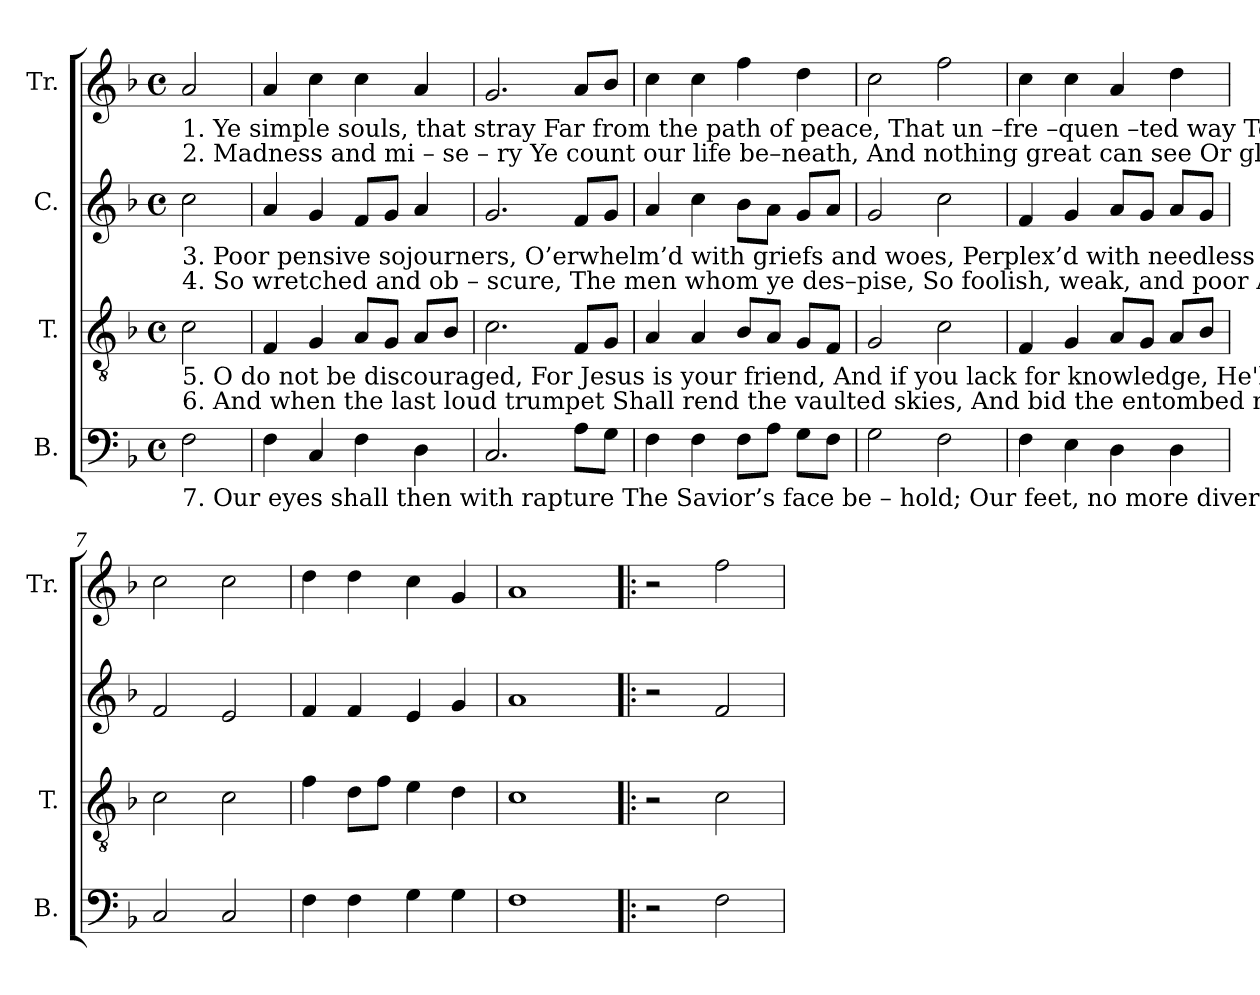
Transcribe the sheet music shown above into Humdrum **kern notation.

**kern	**kern	**kern	**kern
*part4	*part3	*part2	*part1
*staff4	*staff3	*staff2	*staff1
*I"B.	*I"T.	*I"C.	*I"Tr.
*I'B.	*I'T.	*	*I'Tr.
*clefF4	*clefGv2	*clefG2	*clefG2
*k[b-]	*k[b-]	*k[b-]	*k[b-]
*M4/4	*M4/4	*M4/4	*M4/4
*met(c)	*met(c)	*met(c)	*met(c)
*MM120	*MM120	*MM120	*MM120
=1	=1	=1	=1
!	!	!	!LO:TX:b:t=1. Ye   simple  souls,  that   stray   Far    from the path of peace, That  un –fre –quen –ted    way  To  life  and   hap–pi–ness&colon;        How long will ye your  folly love, And
!	!	!	!LO:TX:b:t=2. Madness  and  mi – se  –  ry      Ye  count  our  life  be–neath,  And  nothing  great  can    see   Or  glorious  in our death&colon;         As  born  to  suffer and to grieve  Be–
!	!	!LO:TX:b:t=3. Poor pensive sojourners,  O’erwhelm’d with  griefs  and  woes,  Perplex’d with needless fears,  And pleasure’s mortal foes;    More irksome than a gaping tomb  Our	!
!	!	!LO:TX:b:t=4. So wretched  and  ob  – scure,   The  men  whom  ye  des–pise,  So  foolish,  weak,  and  poor  A – bove your scorn we rise&colon;   Our conscience in the Holy Ghost  Can	!
!	!LO:TX:b:t=5.  O  do  not  be  discouraged,    For       Jesus    is    your  friend,  And  if  you  lack for knowledge,  He'll not refuse to lend,       No,  neither will he upbraid you,  Tho'	!	!
!	!LO:TX:b:t=6. And when the last loud trumpet Shall rend  the vaulted skies, And bid the entombed millions  From their cold beds arise,  Our ransomed dust will be revived, Bright	!	!
!LO:TX:b:t=7. Our eyes shall then with rapture  The Savior’s  face  be – hold; Our  feet, no more diverted, Shall walk the streets of gold;   Our ears shall hear with transport  The	!	!	!
2F!\	2c!\	2cc!\	2a!/
=2	=2	=2	=2
4F!\	4F!/	4a!/	4a!/
4C!/	4G!/	4g!/	4cc!\
4F!\	8A!/L	8f!/L	4cc!\
.	8G!/J	8g!/J	.
4D!\	8A!/L	4a!/	4a!/
.	8B-!/J	.	.
=3	=3	=3	=3
2.C!/	2.c!\	2.g!/	2.g!/
8A!\L	8F!/L	8f!/L	8a!/L
8G!\J	8G!/J	8g!/J	8b-!/J
=4	=4	=4	=4
4F!\	4A!/	4a!/	4cc!\
4F!\	4A!/	4cc!\	4cc!\
8F!\L	8B-!/L	8b-!\L	4ff!\
8A!\J	8A!/J	8a!\J	.
8G!\L	8G!/L	8g!/L	4dd!\
8F!\J	8F!/J	8a!/J	.
=5	=5	=5	=5
2G!\	2G!/	2g!/	2cc!\
2F!\	2c!\	2cc!\	2ff!\
=6	=6	=6	=6
4F!\	4F!/	4f!/	4cc!\
4E!\	4G!/	4g!/	4cc!\
4D!\	8A!/L	8a!/L	4a!/
.	8G!/J	8g!/J	.
4D!\	8A!/L	8a!/L	4dd!\
.	8B-!/J	8g!/J	.
=7	=7	=7	=7
2C!/	2c!\	2f!/	2cc!\
2C!/	2c!\	2e!/	2cc!\
=8	=8	=8	=8
4F!\	4f!\	4f!/	4dd!\
4F!\	8d!\L	4f!/	4dd!\
.	8f!\J	.	.
4G!\	4e!\	4e!/	4cc!\
4G!\	4d!\	4g!/	4g!/
=9	=9	=9	=9
1F!	1c!	1a!	1a!
=10!|:	=10!|:	=10!|:	=10!|:
2r	2r	2r	2r
2F!\	2c!\	2f!/	2ff!\
=	=	=	=
*-	*-	*-	*-
